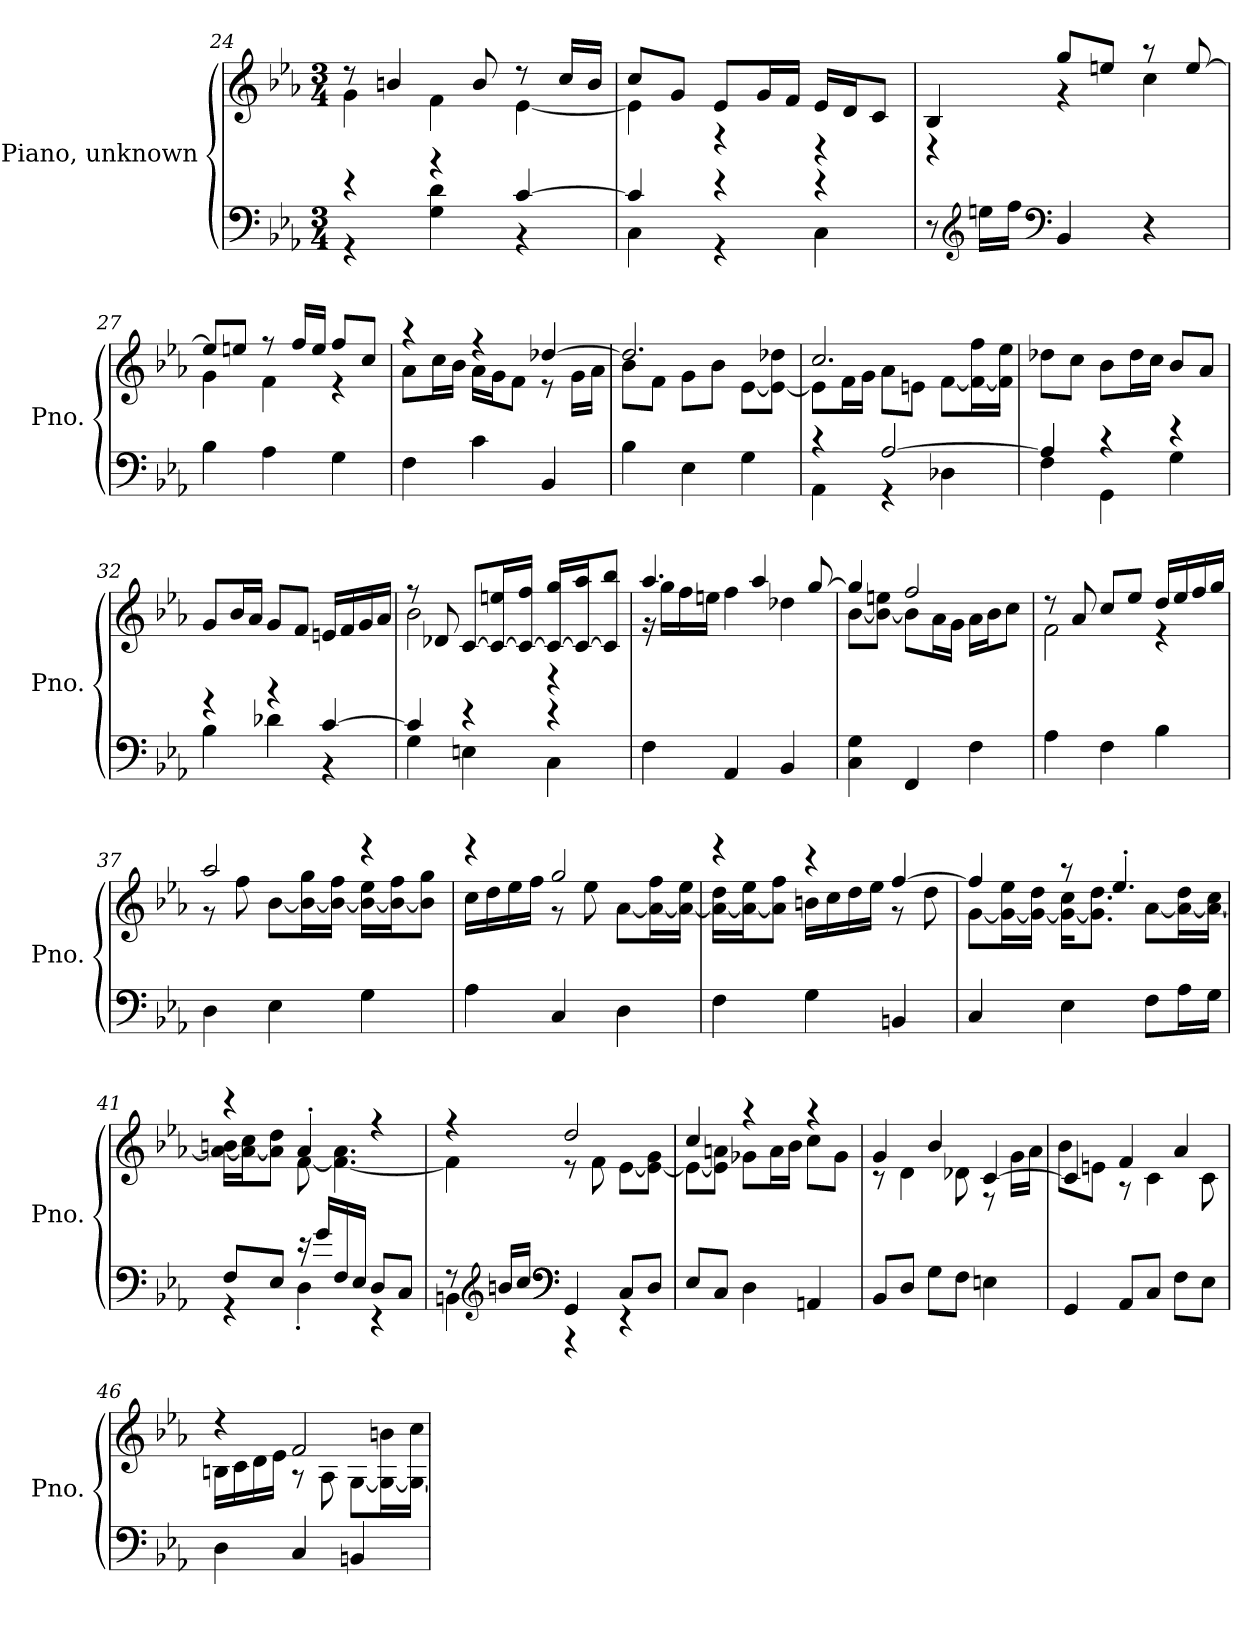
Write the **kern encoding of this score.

**kern	**kern
*part1	*part1
*staff2	*staff1
*I"Piano, unknown	*
*I'Pno.	*
*clefF4	*clefG2
*k[b-e-a-]	*k[b-e-a-]
*M3/4	*M3/4
=24	=24
*^	*^
4r	4r	8r	4g\
.	.	4bn/	.
4r	4G\ 4d\	.	4f\
.	.	8b/	.
[4c/	4r	8r	[4e-\
.	.	16cc/LL	.
.	.	16b/JJ	.
=25	=25	=25	=25
4c/]	4C\	8cc/L	4e-\]
.	.	8g/J	.
4r	4r	8e-/L	4r
.	.	16g/L	.
.	.	16f/JJ	.
4r	4C\	16e-/LL	4r
.	.	16d/J	.
.	.	8c/J	.
*v	*v	*	*
!!LO:PB:g=z	!!
=26	=26	=26
8r	4B-/	4r
*clefG2	*	*
16een\LL	.	.
16ff\JJ	.	.
*clefF4	*	*
4BB-/	8gg/L	4r
.	8een/J	.
4r	8r	4cc\
.	[8ee/	.
=27	=27	=27
4B-\	8ee/L]	4g\
.	8een/J	.
4A-\	8r	4f\
.	16ff/LL	.
.	16ee/JJ	.
4G\	8ff/L	4r
.	8cc/J	.
=28	=28	=28
4F\	4r	8a-\L
.	.	16cc\L
.	.	16b-\JJ
4c\	4r	16a-\LL
.	.	16g\J
.	.	8f\J
4BB-/	[4dd-X/	8r
.	.	16g\LL
.	.	16a-\JJ
=29	=29	=29
4B-\	2.dd-/]	8b-\L
.	.	8f\J
4E-\	.	8g\L
.	.	8b-\J
4G\	.	[8e-\L
.	.	8e-\_ 8dd-X\J
!!LO:LB:g=z	!!
=30	=30	=30
*^	*	*
4r	4AA-\	2.cc/	8e-\L]
.	.	.	16f\L
.	.	.	16g\JJ
[2A-/	4r	.	8a-\L
.	.	.	8en\J
.	4D-X\	.	[8f\L
.	.	.	16f\_ 16ff\L
.	.	.	16f\] 16ee-\JJ
*	*	*v	*v
=31	=31	=31
4A-/]	4F\	8dd-X\L
.	.	8cc\J
4r	4GG\	8b-\L
.	.	16dd-\L
.	.	16cc\JJ
4r	4G\	8b-/L
.	.	8a-/J
=32	=32	=32
4r	4B-\	8g/L
.	.	16b-/L
.	.	16a-/JJ
4r	4d-X\	8g/L
.	.	8f/J
[4c/	4r	16en/LL
.	.	16f/
.	.	16g/
.	.	16a-/JJ
=33	=33	=33
*	*	*^
4c/]	4G\	8r	2b-\
.	.	8d-X/	.
4r	4En\	[8c/L	.
.	.	16c/_ 16een/L	.
.	.	16c/_ 16ff/JJ	.
4r	4C\	16c/_ 16gg/LL	4r
.	.	16c/_ 16aa-/J	.
.	.	8c/] 8bb-/J	.
*v	*v	*	*
!!LO:LB:g=z	!!
=34	=34	=34
4F\	4.aa-/	16r
.	.	16gg\LL
.	.	16ff\
.	.	16een\JJ
4AA-/	.	4ff\
.	4aa-/	.
4BB-/	.	4dd-X\
.	[8gg/	.
=35	=35	=35
4C\ 4G\	4gg/]	[8b-\L
.	.	8b-\_ 8een\J
4FF/	2ff/	8b-\L]
.	.	16a-\L
.	.	16g\JJ
4F\	.	16a-\LL
.	.	16b-\J
.	.	8cc\J
=36	=36	=36
4A-\	8r	2f\
.	8a-/	.
4F\	8cc/L	.
.	8ee-/J	.
4B-\	16dd/LL	4r
.	16ee-/	.
.	16ff/	.
.	16gg/JJ	.
=37	=37	=37
4D\	2aa-/	8r
.	.	8ff\
4E-\	.	[8b-\L
.	.	16b-\_ 16gg\L
.	.	16b-\_ 16ff\JJ
4G\	4r	16b-\_ 16ee-\LL
.	.	16b-\_ 16ff\J
.	.	8b-\] 8gg\J
!!LO:LB:g=z	!!
=38	=38	=38
4A-\	4r	16cc\LL
.	.	16dd\
.	.	16ee-\
.	.	16ff\JJ
4C/	2gg/	8r
.	.	8ee-\
4D\	.	[8a-\L
.	.	16a-\_ 16ff\L
.	.	16a-\_ 16ee-\JJ
=39	=39	=39
4F\	4r	16a-\_ 16dd\LL
.	.	16a-\_ 16ee-\J
.	.	8a-\] 8ff\J
4G\	4r	16bn\LL
.	.	16cc\
.	.	16dd\
.	.	16ee-\JJ
4BBn/	[4ff/	8r
.	.	8dd\
=40	=40	=40
4C/	4ff/]	[8g\L
.	.	16g\_ 16ee-\L
.	.	16g\_ 16dd\JJ
4E-\	8r	16g\_ 16cc\KL
.	.	8.g\] 8.dd\J
.	4.ee-'/	.
8F\L	.	[8a-\L
16A-\L	.	16a-\_ 16dd\L
16G\JJ	.	16a-\_ 16cc\JJ
!!LO:LB:g=z	!!
=41	=41	=41
*^	*	*
8F/L	4r	4r	16a-\_ 16bn\LL
.	.	.	16a-\_ 16cc\J
8E-/J	.	.	8a-\] 8dd\J
16r	4D'\	4a-'/	[8f\
16g/LL	.	.	.
16F/	.	.	4.f\_ 4.a-\
16E-/JJ	.	.	.
8D/L	4r	4r	.
8C/J	.	.	.
=42	=42	=42	=42
8r	4BBn\	4r	4f\]
*clefG2	*	*	*
16bn/LL	.	.	.
16cc/JJ	.	.	.
*clefF4	*	*	*
4GG/	4r	2dd/	8r
.	.	.	8f\
8C/L	4r	.	[8e-\L
8D/J	.	.	8e-\_ 8g\J
*v	*v	*	*
=43	=43	=43
8E-/L	4cc/	8e-\L_
8C/J	.	8e-\] 8an\J
4D\	4r	8g-X\L
.	.	16a\L
.	.	16b-\JJ
4AAn/	4r	8cc\L
.	.	8g-\J
=44	=44	=44
8BB-/L	4g/	8r
8D/J	.	4d\
8G\L	4b-/	.
8F\J	.	8d-X\
4En\	[4c/	8r
.	.	16g\LL
.	.	16a-\JJ
!!LO:LB:g=z	!!
=45	=45	=45
4GG/	4c/]	8b-\L
.	.	8en\J
8AA-/L	4f/	8r
8C/J	.	4c\
8F\L	4a-/	.
8E-\J	.	8c\
=46	=46	=46
4D\	4r	16Bn\LL
.	.	16c\
.	.	16d\
.	.	16e-\JJ
4C/	2f/	8r
.	.	8A-\
4BBn/	.	[8G\L
.	.	16G\_ 16bn\L
.	.	16G\_ 16cc\JJ
*	*v	*v
=	=
*-	*-
